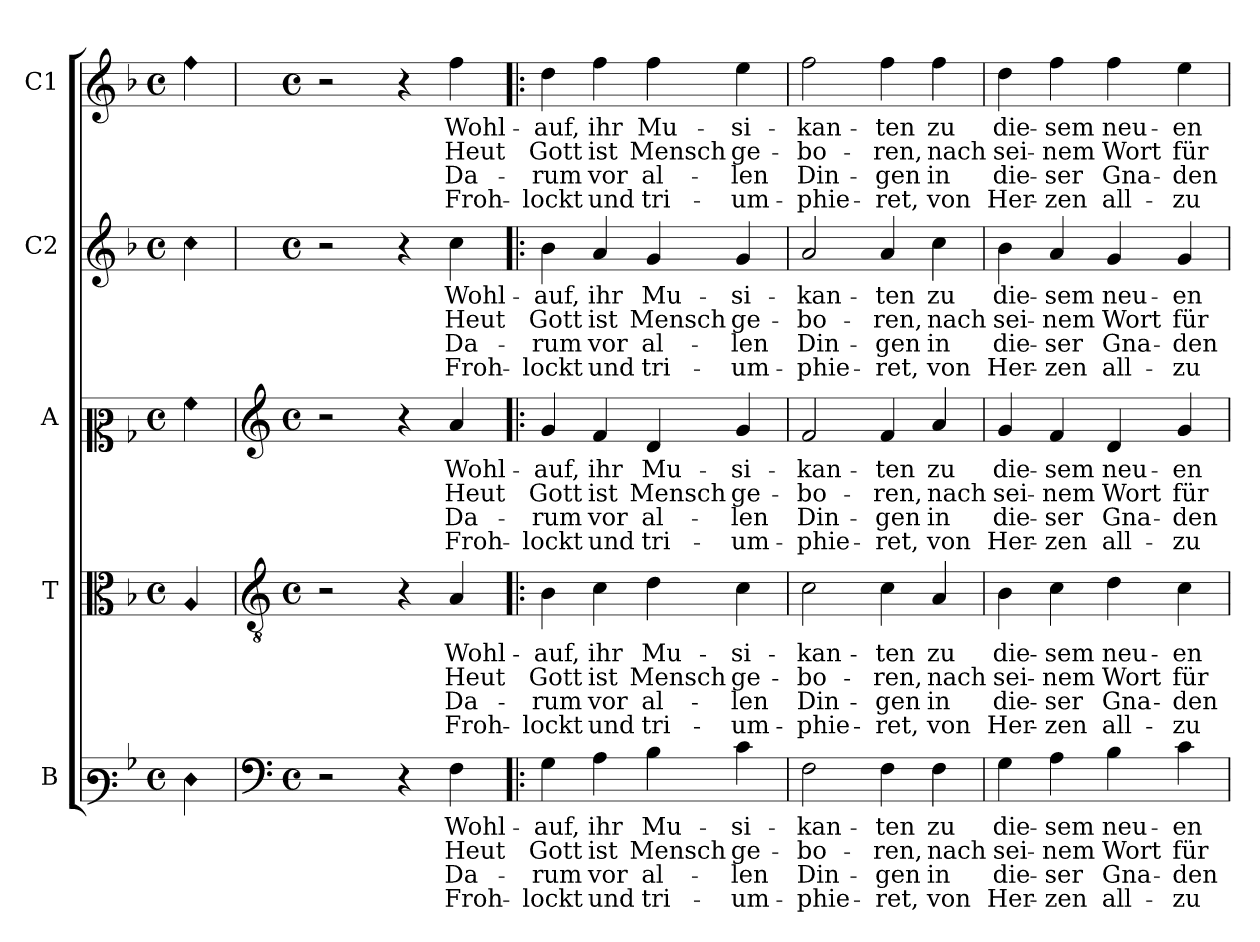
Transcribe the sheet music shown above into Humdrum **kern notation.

**kern	**text	**text	**text	**text	**kern	**text	**text	**text	**text	**kern	**text	**text	**text	**text	**kern	**text	**text	**text	**text	**kern	**text	**text	**text	**text
*part5	*part5	*part5	*part5	*part5	*part4	*part4	*part4	*part4	*part4	*part3	*part3	*part3	*part3	*part3	*part2	*part2	*part2	*part2	*part2	*part1	*part1	*part1	*part1	*part1
*staff5	*staff5	*staff5	*staff5	*staff5	*staff4	*staff4	*staff4	*staff4	*staff4	*staff3	*staff3	*staff3	*staff3	*staff3	*staff2	*staff2	*staff2	*staff2	*staff2	*staff1	*staff1	*staff1	*staff1	*staff1
*I"B	*	*	*	*	*I"T	*	*	*	*	*I"A	*	*	*	*	*I"C2	*	*	*	*	*I"C1	*	*	*	*
*clefF3	*	*	*	*	*clefC3	*	*	*	*	*clefC2	*	*	*	*	*clefG2	*	*	*	*	*clefG2	*	*	*	*
*k[b-]	*	*	*	*	*k[b-]	*	*	*	*	*k[b-]	*	*	*	*	*k[b-]	*	*	*	*	*k[b-]	*	*	*	*
*F:	*	*	*	*	*F:	*	*	*	*	*F:	*	*	*	*	*F:	*	*	*	*	*F:	*	*	*	*
*M4/4	*	*	*	*	*M4/4	*	*	*	*	*M4/4	*	*	*	*	*M4/4	*	*	*	*	*M4/4	*	*	*	*
*met(c)	*	*	*	*	*met(c)	*	*	*	*	*met(c)	*	*	*	*	*met(c)	*	*	*	*	*met(c)	*	*	*	*
=	=	=	=	=	=	=	=	=	=	=	=	=	=	=	=	=	=	=	=	=	=	=	=	=
!LO:N:head=diamond	!	!	!	!	!LO:N:head=diamond	!	!	!	!	!LO:N:head=diamond	!	!	!	!	!LO:N:head=diamond	!	!	!	!	!LO:N:head=diamond	!	!	!	!
4F	.	.	.	.	4A	.	.	.	.	4a	.	.	.	.	4cc	.	.	.	.	4ff	.	.	.	.
!!LO:LB:g=z
=1	=1	=1	=1	=1	=1	=1	=1	=1	=1	=1	=1	=1	=1	=1	=1	=1	=1	=1	=1	=1	=1	=1	=1	=1
*clefF4	*	*	*	*	*clefGv2	*	*	*	*	*clefG2	*	*	*	*	*	*	*	*	*	*	*	*	*	*
*M4/4	*	*	*	*	*M4/4	*	*	*	*	*M4/4	*	*	*	*	*M4/4	*	*	*	*	*M4/4	*	*	*	*
*met(c)	*	*	*	*	*met(c)	*	*	*	*	*met(c)	*	*	*	*	*met(c)	*	*	*	*	*met(c)	*	*	*	*
2r	.	.	.	.	2r	.	.	.	.	2r	.	.	.	.	2r	.	.	.	.	2r	.	.	.	.
4r	.	.	.	.	4r	.	.	.	.	4r	.	.	.	.	4r	.	.	.	.	4r	.	.	.	.
!	!LO:LY:b	!LO:LY:b	!LO:LY:b	!LO:LY:b	!	!LO:LY:b	!LO:LY:b	!LO:LY:b	!LO:LY:b	!	!LO:LY:b	!LO:LY:b	!LO:LY:b	!LO:LY:b	!	!LO:LY:b	!LO:LY:b	!LO:LY:b	!LO:LY:b	!	!LO:LY:b	!LO:LY:b	!LO:LY:b	!LO:LY:b
4F	Wohl-	-Heut	Da-	-Froh-	4A	Wohl-	-Heut	Da-	-Froh-	4a	Wohl-	-Heut	Da-	-Froh-	4cc	Wohl-	-Heut	Da-	-Froh-	4ff	Wohl-	-Heut	Da-	-Froh-
=2!|:	=2!|:	=2!|:	=2!|:	=2!|:	=2!|:	=2!|:	=2!|:	=2!|:	=2!|:	=2!|:	=2!|:	=2!|:	=2!|:	=2!|:	=2!|:	=2!|:	=2!|:	=2!|:	=2!|:	=2!|:	=2!|:	=2!|:	=2!|:	=2!|:
!	!LO:LY:b	!LO:LY:b	!LO:LY:b	!LO:LY:b	!	!LO:LY:b	!LO:LY:b	!LO:LY:b	!LO:LY:b	!	!LO:LY:b	!LO:LY:b	!LO:LY:b	!LO:LY:b	!	!LO:LY:b	!LO:LY:b	!LO:LY:b	!LO:LY:b	!	!LO:LY:b	!LO:LY:b	!LO:LY:b	!LO:LY:b
4G	-auf,	Gott	rum	lockt	4B-	-auf,	Gott	rum	lockt	4g	-auf,	Gott	rum	lockt	4b-	-auf,	Gott	rum	lockt	4dd	-auf,	Gott	rum	lockt
!	!LO:LY:b	!LO:LY:b	!LO:LY:b	!LO:LY:b	!	!LO:LY:b	!LO:LY:b	!LO:LY:b	!LO:LY:b	!	!LO:LY:b	!LO:LY:b	!LO:LY:b	!LO:LY:b	!	!LO:LY:b	!LO:LY:b	!LO:LY:b	!LO:LY:b	!	!LO:LY:b	!LO:LY:b	!LO:LY:b	!LO:LY:b
4A	ihr	ist	vor	und	4c	ihr	ist	vor	und	4f	ihr	ist	vor	und	4a	ihr	ist	vor	und	4ff	ihr	ist	vor	und
!	!LO:LY:b	!LO:LY:b	!LO:LY:b	!LO:LY:b	!	!LO:LY:b	!LO:LY:b	!LO:LY:b	!LO:LY:b	!	!LO:LY:b	!LO:LY:b	!LO:LY:b	!LO:LY:b	!	!LO:LY:b	!LO:LY:b	!LO:LY:b	!LO:LY:b	!	!LO:LY:b	!LO:LY:b	!LO:LY:b	!LO:LY:b
4B-	Mu-	-Mensch	al-	-tri-	4d	Mu-	-Mensch	al-	-tri-	4d	Mu-	-Mensch	al-	-tri-	4g	Mu-	-Mensch	al-	-tri-	4ff	Mu-	-Mensch	al-	-tri-
!	!LO:LY:b	!LO:LY:b	!LO:LY:b	!LO:LY:b	!	!LO:LY:b	!LO:LY:b	!LO:LY:b	!LO:LY:b	!	!LO:LY:b	!LO:LY:b	!LO:LY:b	!LO:LY:b	!	!LO:LY:b	!LO:LY:b	!LO:LY:b	!LO:LY:b	!	!LO:LY:b	!LO:LY:b	!LO:LY:b	!LO:LY:b
4c	-si-	-ge-	-len	um-	4c	-si-	-ge-	-len	um-	4g	-si-	-ge-	-len	um-	4g	-si-	-ge-	-len	um-	4ee	-si-	-ge-	-len	um-
=3	=3	=3	=3	=3	=3	=3	=3	=3	=3	=3	=3	=3	=3	=3	=3	=3	=3	=3	=3	=3	=3	=3	=3	=3
!	!LO:LY:b	!LO:LY:b	!LO:LY:b	!LO:LY:b	!	!LO:LY:b	!LO:LY:b	!LO:LY:b	!LO:LY:b	!	!LO:LY:b	!LO:LY:b	!LO:LY:b	!LO:LY:b	!	!LO:LY:b	!LO:LY:b	!LO:LY:b	!LO:LY:b	!	!LO:LY:b	!LO:LY:b	!LO:LY:b	!LO:LY:b
2F	-kan-	-bo-	-Din-	-phie-	2c	-kan-	-bo-	-Din-	-phie-	2f	-kan-	-bo-	-Din-	-phie-	2a	-kan-	-bo-	-Din-	-phie-	2ff	-kan-	-bo-	-Din-	-phie-
!	!LO:LY:b	!LO:LY:b	!LO:LY:b	!LO:LY:b	!	!LO:LY:b	!LO:LY:b	!LO:LY:b	!LO:LY:b	!	!LO:LY:b	!LO:LY:b	!LO:LY:b	!LO:LY:b	!	!LO:LY:b	!LO:LY:b	!LO:LY:b	!LO:LY:b	!	!LO:LY:b	!LO:LY:b	!LO:LY:b	!LO:LY:b
4F	-ten	ren,	gen	ret,	4c	-ten	ren,	gen	ret,	4f	-ten	ren,	gen	ret,	4a	-ten	ren,	gen	ret,	4ff	-ten	ren,	gen	ret,
!	!LO:LY:b	!LO:LY:b	!LO:LY:b	!LO:LY:b	!	!LO:LY:b	!LO:LY:b	!LO:LY:b	!LO:LY:b	!	!LO:LY:b	!LO:LY:b	!LO:LY:b	!LO:LY:b	!	!LO:LY:b	!LO:LY:b	!LO:LY:b	!LO:LY:b	!	!LO:LY:b	!LO:LY:b	!LO:LY:b	!LO:LY:b
4F	zu	nach	in	von	4A	zu	nach	in	von	4a	zu	nach	in	von	4cc	zu	nach	in	von	4ff	zu	nach	in	von
=4	=4	=4	=4	=4	=4	=4	=4	=4	=4	=4	=4	=4	=4	=4	=4	=4	=4	=4	=4	=4	=4	=4	=4	=4
!	!LO:LY:b	!LO:LY:b	!LO:LY:b	!LO:LY:b	!	!LO:LY:b	!LO:LY:b	!LO:LY:b	!LO:LY:b	!	!LO:LY:b	!LO:LY:b	!LO:LY:b	!LO:LY:b	!	!LO:LY:b	!LO:LY:b	!LO:LY:b	!LO:LY:b	!	!LO:LY:b	!LO:LY:b	!LO:LY:b	!LO:LY:b
4G	die-	-sei-	-die-	-Her-	4B-	die-	-sei-	-die-	-Her-	4g	die-	-sei-	-die-	-Her-	4b-	die-	-sei-	-die-	-Her-	4dd	die-	-sei-	-die-	-Her-
!	!LO:LY:b	!LO:LY:b	!LO:LY:b	!LO:LY:b	!	!LO:LY:b	!LO:LY:b	!LO:LY:b	!LO:LY:b	!	!LO:LY:b	!LO:LY:b	!LO:LY:b	!LO:LY:b	!	!LO:LY:b	!LO:LY:b	!LO:LY:b	!LO:LY:b	!	!LO:LY:b	!LO:LY:b	!LO:LY:b	!LO:LY:b
4A	-sem	nem	ser	zen	4c	-sem	nem	ser	zen	4f	-sem	nem	ser	zen	4a	-sem	nem	ser	zen	4ff	-sem	nem	ser	zen
!	!LO:LY:b	!LO:LY:b	!LO:LY:b	!LO:LY:b	!	!LO:LY:b	!LO:LY:b	!LO:LY:b	!LO:LY:b	!	!LO:LY:b	!LO:LY:b	!LO:LY:b	!LO:LY:b	!	!LO:LY:b	!LO:LY:b	!LO:LY:b	!LO:LY:b	!	!LO:LY:b	!LO:LY:b	!LO:LY:b	!LO:LY:b
4B-	neu-	-Wort	Gna-	-all-	4d	neu-	-Wort	Gna-	-all-	4d	neu-	-Wort	Gna-	-all-	4g	neu-	-Wort	Gna-	-all-	4ff	neu-	-Wort	Gna-	-all-
!	!LO:LY:b	!LO:LY:b	!LO:LY:b	!LO:LY:b	!	!LO:LY:b	!LO:LY:b	!LO:LY:b	!LO:LY:b	!	!LO:LY:b	!LO:LY:b	!LO:LY:b	!LO:LY:b	!	!LO:LY:b	!LO:LY:b	!LO:LY:b	!LO:LY:b	!	!LO:LY:b	!LO:LY:b	!LO:LY:b	!LO:LY:b
4c	-en	für-	-den-	-zu-	4c	-en	für-	-den-	-zu-	4g	-en	für-	-den-	-zu-	4g	-en	für-	-den-	-zu-	4ee	-en	für-	-den-	-zu-
=	=	=	=	=	=	=	=	=	=	=	=	=	=	=	=	=	=	=	=	=	=	=	=	=
*-	*-	*-	*-	*-	*-	*-	*-	*-	*-	*-	*-	*-	*-	*-	*-	*-	*-	*-	*-	*-	*-	*-	*-	*-
